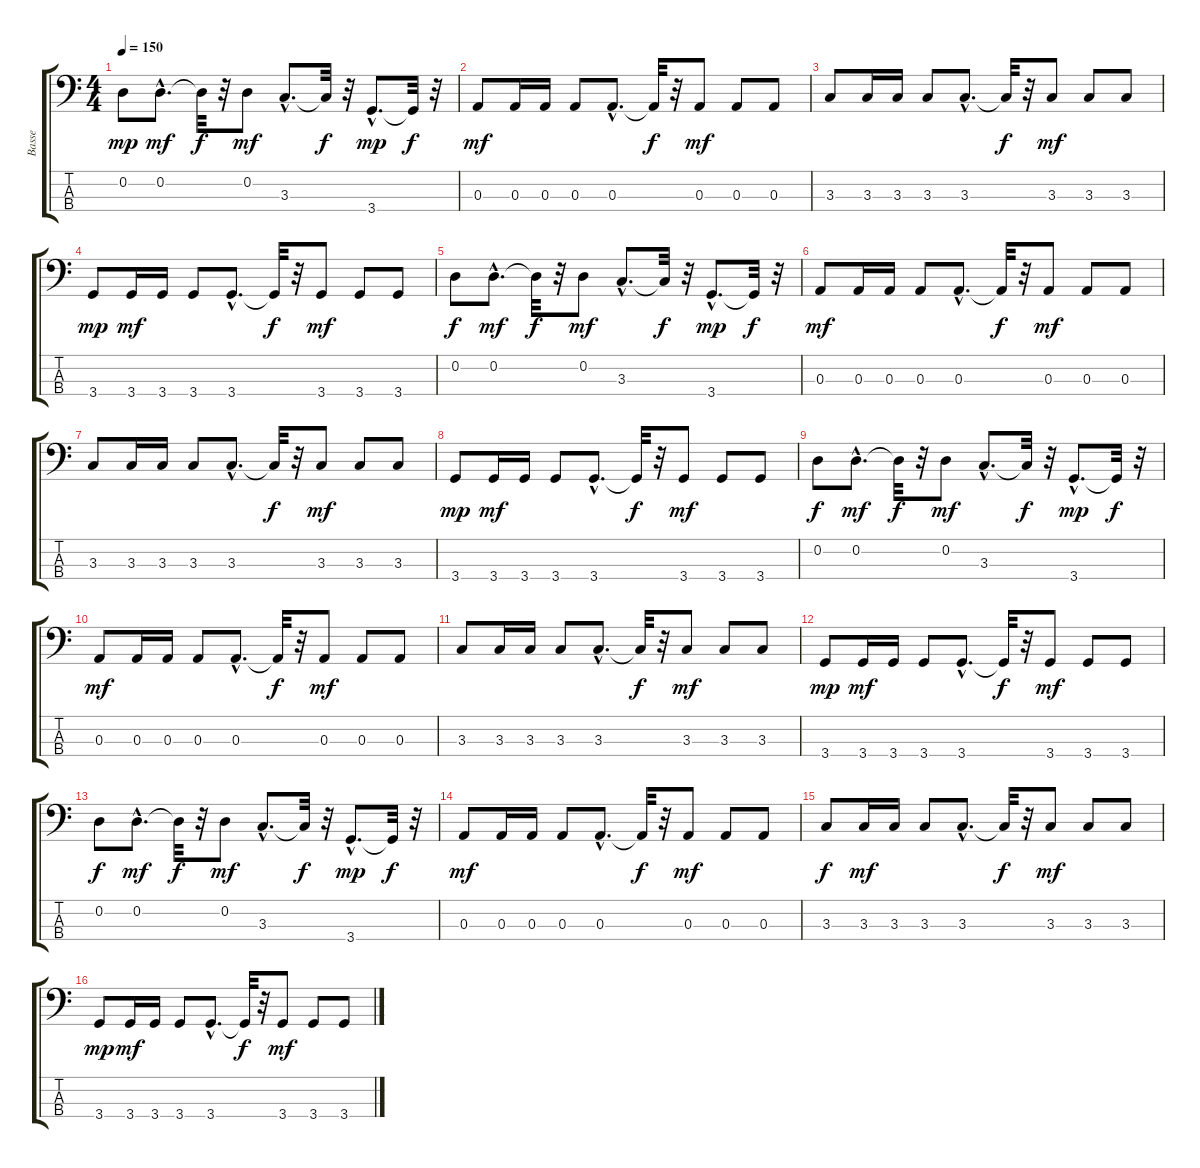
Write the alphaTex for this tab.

\track ("Basse" "Basse") {instrument slapbass1}
\staff {score tabs}
\tuning (G2 D2 A1 E1) {hide}
\ts (4 4)
\tempo 150
\clef f4
\ks c
0.2.8{dy mp} 0.2{hac}.8{d dy mf} 0.2{t}.32{dy f} r.32 0.2.8{dy mf} 3.3{hac}.8{d} 3.3{t}.32{dy f} r.32 3.4{hac}.8{d dy mp} 3.4{t}.32{dy f} r.32 |
0.3.8{dy mf} 0.3.16 0.3.16 0.3.8 0.3{hac}.8{d} 0.3{t}.32{dy f} r.32 0.3.8{dy mf} 0.3.8 0.3.8 |
3.3.8 3.3.16 3.3.16 3.3.8 3.3{hac}.8{d} 3.3{t}.32{dy f} r.32 3.3.8{dy mf} 3.3.8 3.3.8 |
3.4.8{dy mp} 3.4.16{dy mf} 3.4.16 3.4.8 3.4{hac}.8{d} 3.4{t}.32{dy f} r.32 3.4.8{dy mf} 3.4.8 3.4.8 |
0.2.8{dy f} 0.2{hac}.8{d dy mf} 0.2{t}.32{dy f} r.32 0.2.8{dy mf} 3.3{hac}.8{d} 3.3{t}.32{dy f} r.32 3.4{hac}.8{d dy mp} 3.4{t}.32{dy f} r.32 |
0.3.8{dy mf} 0.3.16 0.3.16 0.3.8 0.3{hac}.8{d} 0.3{t}.32{dy f} r.32 0.3.8{dy mf} 0.3.8 0.3.8 |
3.3.8 3.3.16 3.3.16 3.3.8 3.3{hac}.8{d} 3.3{t}.32{dy f} r.32 3.3.8{dy mf} 3.3.8 3.3.8 |
3.4.8{dy mp} 3.4.16{dy mf} 3.4.16 3.4.8 3.4{hac}.8{d} 3.4{t}.32{dy f} r.32 3.4.8{dy mf} 3.4.8 3.4.8 |
0.2.8{dy f} 0.2{hac}.8{d dy mf} 0.2{t}.32{dy f} r.32 0.2.8{dy mf} 3.3{hac}.8{d} 3.3{t}.32{dy f} r.32 3.4{hac}.8{d dy mp} 3.4{t}.32{dy f} r.32 |
0.3.8{dy mf} 0.3.16 0.3.16 0.3.8 0.3{hac}.8{d} 0.3{t}.32{dy f} r.32 0.3.8{dy mf} 0.3.8 0.3.8 |
3.3.8 3.3.16 3.3.16 3.3.8 3.3{hac}.8{d} 3.3{t}.32{dy f} r.32 3.3.8{dy mf} 3.3.8 3.3.8 |
3.4.8{dy mp} 3.4.16{dy mf} 3.4.16 3.4.8 3.4{hac}.8{d} 3.4{t}.32{dy f} r.32 3.4.8{dy mf} 3.4.8 3.4.8 |
0.2.8{dy f} 0.2{hac}.8{d dy mf} 0.2{t}.32{dy f} r.32 0.2.8{dy mf} 3.3{hac}.8{d} 3.3{t}.32{dy f} r.32 3.4{hac}.8{d dy mp} 3.4{t}.32{dy f} r.32 |
0.3.8{dy mf} 0.3.16 0.3.16 0.3.8 0.3{hac}.8{d} 0.3{t}.32{dy f} r.32 0.3.8{dy mf} 0.3.8 0.3.8 |
3.3.8{dy f} 3.3.16{dy mf} 3.3.16 3.3.8 3.3{hac}.8{d} 3.3{t}.32{dy f} r.32 3.3.8{dy mf} 3.3.8 3.3.8 |
3.4.8{dy mp} 3.4.16{dy mf} 3.4.16 3.4.8 3.4{hac}.8{d} 3.4{t}.32{dy f} r.32 3.4.8{dy mf} 3.4.8 3.4.8
